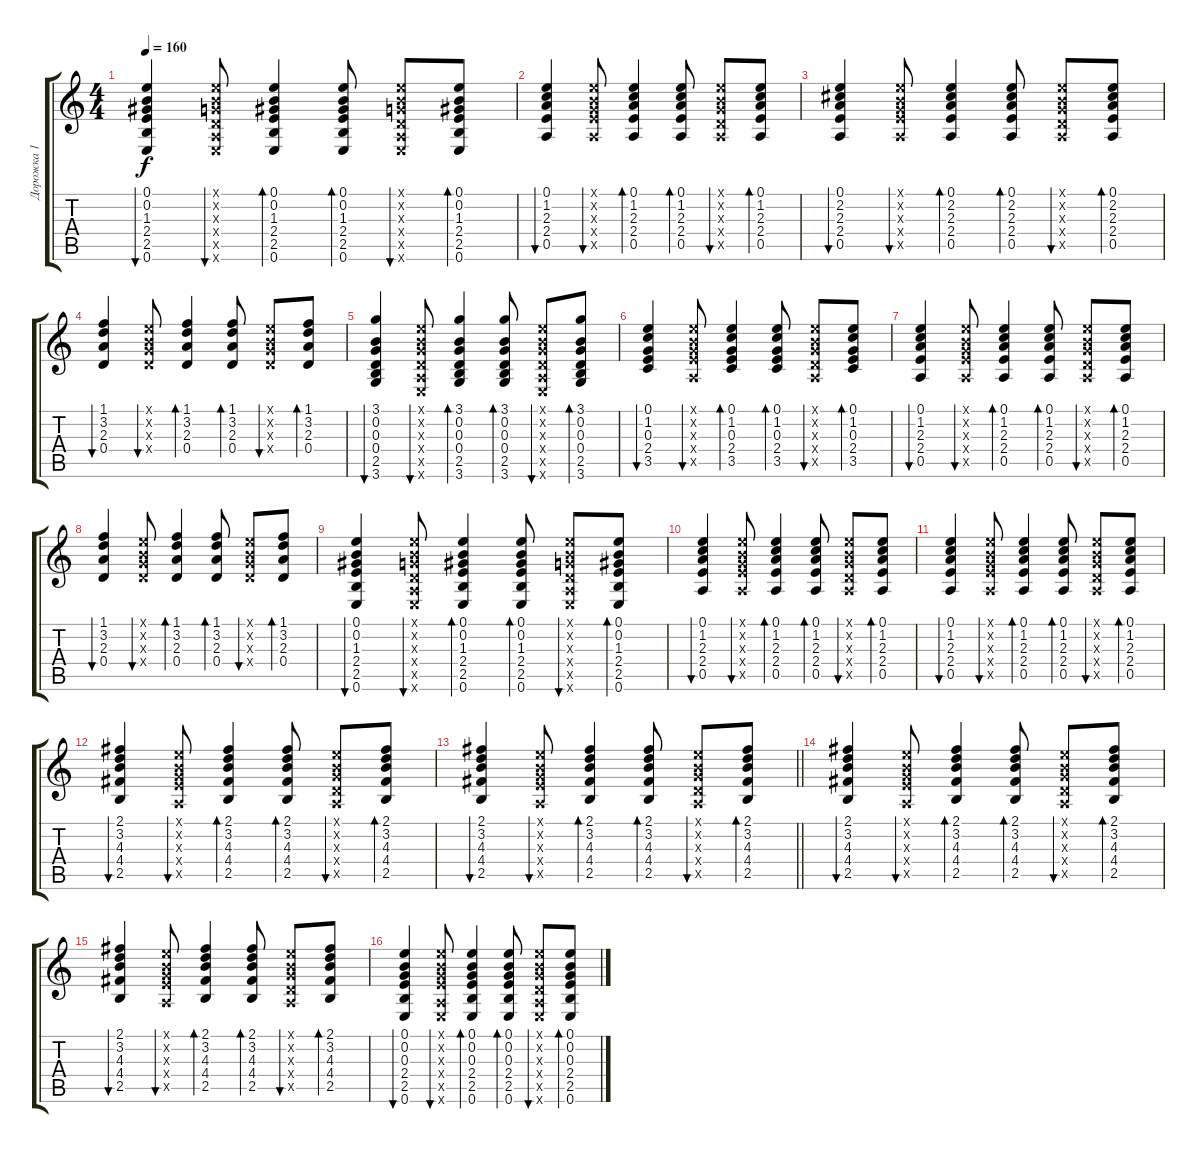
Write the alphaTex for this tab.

\track ("Дорожка 1" "Дорожка 1") {instrument acousticguitarsteel}
\staff {score tabs}
\tuning (E4 B3 G3 D3 A2 E2) {hide}
\ts (4 4)
\tempo 160
\clef g2
\ks c
(0.1 0.2 1.3 2.4 2.5 0.6).4{bu 60 dy f} (0.1{x} 0.2{x} 0.3{x} 0.4{x} 0.5{x} 0.6{x}).8{bu 60} (0.1 0.2 1.3 2.4 2.5 0.6).4{bd 60} (0.1 0.2 1.3 2.4 2.5 0.6).8{bd 60} (0.1{x} 0.2{x} 0.3{x} 0.4{x} 0.5{x} 0.6{x}).8{bu 60} (0.1 0.2 1.3 2.4 2.5 0.6).8{bd 60} |
(0.1 1.2 2.3 2.4 0.5).4{bu 60} (0.1{x} 0.2{x} 0.3{x} 2.4{x} 0.5{x}).8{bu 60} (0.1 1.2 2.3 2.4 0.5).4{bd 60} (0.1 1.2 2.3 2.4 0.5).8{bd 60} (0.1{x} 0.2{x} 0.3{x} 0.4{x} 0.5{x}).8{bu 60} (0.1 1.2 2.3 2.4 0.5).8{bd 60} |
(0.1 2.2 2.3 2.4 0.5).4{bu 60} (0.1{x} 0.2{x} 0.3{x} 2.4{x} 0.5{x}).8{bu 60} (0.1 2.2 2.3 2.4 0.5).4{bd 60} (0.1 2.2 2.3 2.4 0.5).8{bd 60} (0.1{x} 0.2{x} 0.3{x} 0.4{x} 0.5{x}).8{bu 60} (0.1 2.2 2.3 2.4 0.5).8{bd 60} |
(1.1 3.2 2.3 0.4).4{bu 60} (0.1{x} 0.2{x} 0.3{x} 0.4{x}).8{bu 60} (1.1 3.2 2.3 0.4).4{bd 60} (1.1 3.2 2.3 0.4).8{bd 60} (0.1{x} 0.2{x} 0.3{x} 0.4{x}).8{bu 60} (1.1 3.2 2.3 0.4).8{bd 60} |
(3.1 0.2 0.3 0.4 2.5 3.6).4{bu 60} (0.1{x} 0.2{x} 0.3{x} 0.4{x} 0.5{x} 0.6{x}).8{bu 60} (3.1 0.2 0.3 0.4 2.5 3.6).4{bd 60} (3.1 0.2 0.3 0.4 2.5 3.6).8{bd 60} (0.1{x} 0.2{x} 0.3{x} 0.4{x} 0.5{x} 0.6{x}).8{bu 60} (3.1 0.2 0.3 0.4 2.5 3.6).8{bd 60} |
(0.1 1.2 0.3 2.4 3.5).4{bu 60} (0.1{x} 0.2{x} 0.3{x} 2.4{x} 0.5{x}).8{bu 60} (0.1 1.2 0.3 2.4 3.5).4{bd 60} (0.1 1.2 0.3 2.4 3.5).8{bd 60} (0.1{x} 0.2{x} 0.3{x} 0.4{x} 0.5{x}).8{bu 60} (0.1 1.2 0.3 2.4 3.5).8{bd 60} |
(0.1 1.2 2.3 2.4 0.5).4{bu 60} (0.1{x} 0.2{x} 0.3{x} 2.4{x} 0.5{x}).8{bu 60} (0.1 1.2 2.3 2.4 0.5).4{bd 60} (0.1 1.2 2.3 2.4 0.5).8{bd 60} (0.1{x} 0.2{x} 0.3{x} 0.4{x} 0.5{x}).8{bu 60} (0.1 1.2 2.3 2.4 0.5).8{bd 60} |
(1.1 3.2 2.3 0.4).4{bu 60} (0.1{x} 0.2{x} 0.3{x} 0.4{x}).8{bu 60} (1.1 3.2 2.3 0.4).4{bd 60} (1.1 3.2 2.3 0.4).8{bd 60} (0.1{x} 0.2{x} 0.3{x} 0.4{x}).8{bu 60} (1.1 3.2 2.3 0.4).8{bd 60} |
(0.1 0.2 1.3 2.4 2.5 0.6).4{bu 60} (0.1{x} 0.2{x} 0.3{x} 0.4{x} 0.5{x} 0.6{x}).8{bu 60} (0.1 0.2 1.3 2.4 2.5 0.6).4{bd 60} (0.1 0.2 1.3 2.4 2.5 0.6).8{bd 60} (0.1{x} 0.2{x} 0.3{x} 0.4{x} 0.5{x} 0.6{x}).8{bu 60} (0.1 0.2 1.3 2.4 2.5 0.6).8{bd 60} |
(0.1 1.2 2.3 2.4 0.5).4{bu 60} (0.1{x} 0.2{x} 0.3{x} 2.4{x} 0.5{x}).8{bu 60} (0.1 1.2 2.3 2.4 0.5).4{bd 60} (0.1 1.2 2.3 2.4 0.5).8{bd 60} (0.1{x} 0.2{x} 0.3{x} 0.4{x} 0.5{x}).8{bu 60} (0.1 1.2 2.3 2.4 0.5).8{bd 60} |
(0.1 1.2 2.3 2.4 0.5).4{bu 60} (0.1{x} 0.2{x} 0.3{x} 2.4{x} 0.5{x}).8{bu 60} (0.1 1.2 2.3 2.4 0.5).4{bd 60} (0.1 1.2 2.3 2.4 0.5).8{bd 60} (0.1{x} 0.2{x} 0.3{x} 0.4{x} 0.5{x}).8{bu 60} (0.1 1.2 2.3 2.4 0.5).8{bd 60} |
(2.1 3.2 4.3 4.4 2.5).4{bu 60} (0.1{x} 0.2{x} 0.3{x} 2.4{x} 0.5{x}).8{bu 60} (2.1 3.2 4.3 4.4 2.5).4{bd 60} (2.1 3.2 4.3 4.4 2.5).8{bd 60} (0.1{x} 0.2{x} 0.3{x} 0.4{x} 0.5{x}).8{bu 60} (2.1 3.2 4.3 4.4 2.5).8{bd 60} |
\barLineRight lightlight
(2.1 3.2 4.3 4.4 2.5).4{bu 60} (0.1{x} 0.2{x} 0.3{x} 2.4{x} 0.5{x}).8{bu 60} (2.1 3.2 4.3 4.4 2.5).4{bd 60} (2.1 3.2 4.3 4.4 2.5).8{bd 60} (0.1{x} 0.2{x} 0.3{x} 0.4{x} 0.5{x}).8{bu 60} (2.1 3.2 4.3 4.4 2.5).8{bd 60} |
(2.1 3.2 4.3 4.4 2.5).4{bu 60} (0.1{x} 0.2{x} 0.3{x} 2.4{x} 0.5{x}).8{bu 60} (2.1 3.2 4.3 4.4 2.5).4{bd 60} (2.1 3.2 4.3 4.4 2.5).8{bd 60} (0.1{x} 0.2{x} 0.3{x} 0.4{x} 0.5{x}).8{bu 60} (2.1 3.2 4.3 4.4 2.5).8{bd 60} |
(2.1 3.2 4.3 4.4 2.5).4{bu 60} (0.1{x} 0.2{x} 0.3{x} 2.4{x} 0.5{x}).8{bu 60} (2.1 3.2 4.3 4.4 2.5).4{bd 60} (2.1 3.2 4.3 4.4 2.5).8{bd 60} (0.1{x} 0.2{x} 0.3{x} 0.4{x} 0.5{x}).8{bu 60} (2.1 3.2 4.3 4.4 2.5).8{bd 60} |
(0.1 0.2 0.3 2.4 2.5 0.6).4{bu 60} (0.1{x} 0.2{x} 0.3{x} 2.4{x} 0.5{x} 0.6{x}).8{bu 60} (0.1 0.2 0.3 2.4 2.5 0.6).4{bd 60} (0.1 0.2 0.3 2.4 2.5 0.6).8{bd 60} (0.1{x} 0.2{x} 0.3{x} 0.4{x} 0.5{x} 0.6{x}).8{bu 60} (0.1 0.2 0.3 2.4 2.5 0.6).8{bd 60}
